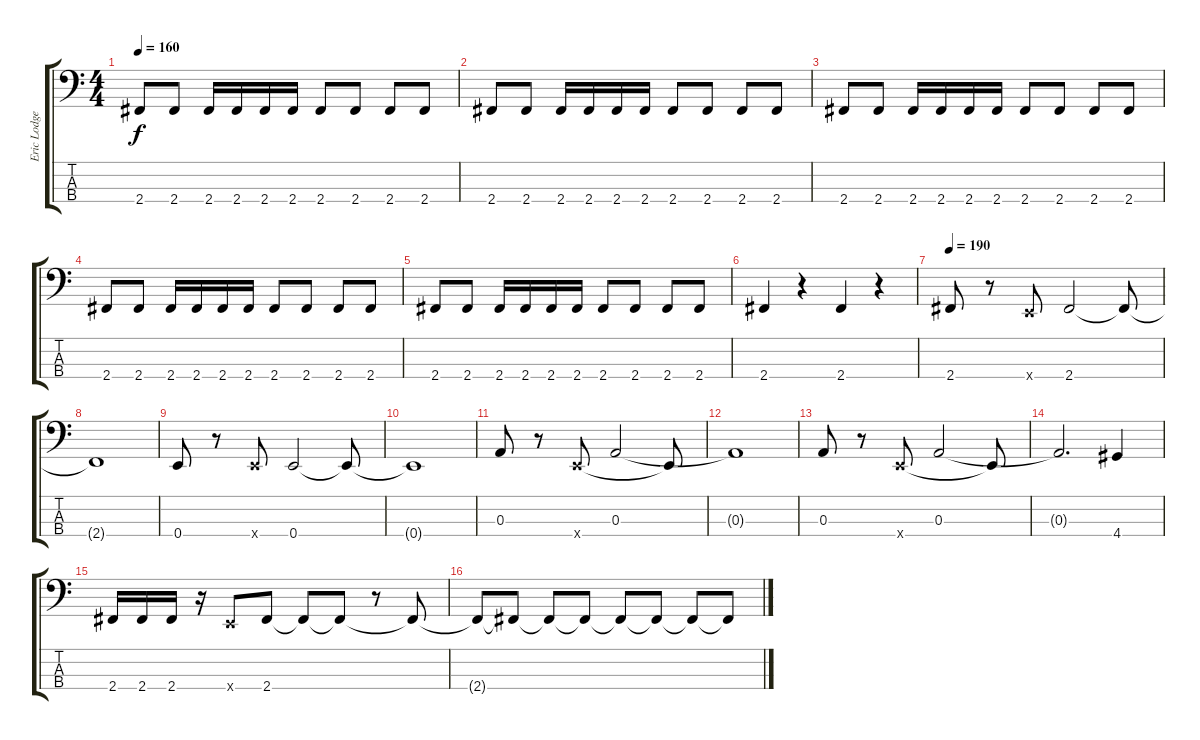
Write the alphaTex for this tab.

\track ("Eric Lodge" "Eric Lodge") {instrument electricbassfinger}
\staff {score tabs}
\tuning (G2 D2 A1 E1) {hide}
\ts (4 4)
\tempo 160
\clef f4
\ks c
2.4.8{dy f} 2.4.8 2.4.16 2.4.16 2.4.16 2.4.16 2.4.8 2.4.8 2.4.8 2.4.8 |
2.4.8 2.4.8 2.4.16 2.4.16 2.4.16 2.4.16 2.4.8 2.4.8 2.4.8 2.4.8 |
2.4.8 2.4.8 2.4.16 2.4.16 2.4.16 2.4.16 2.4.8 2.4.8 2.4.8 2.4.8 |
2.4.8 2.4.8 2.4.16 2.4.16 2.4.16 2.4.16 2.4.8 2.4.8 2.4.8 2.4.8 |
2.4.8 2.4.8 2.4.16 2.4.16 2.4.16 2.4.16 2.4.8 2.4.8 2.4.8 2.4.8 |
2.4.4 r.4 2.4.4 r.4 |
\tempo 190
2.4.8 r.8 0.4{x}.8 2.4.2 2.4{t}.8 |
2.4{t}.1 |
0.4.8 r.8 0.4{x}.8 0.4.2 0.4{t}.8 |
0.4{t}.1 |
0.3.8 r.8 0.4{x}.8 0.3.2 0.4{t}.8 |
0.3{t}.1 |
0.3.8 r.8 0.4{x}.8 0.3.2 0.4{t}.8 |
0.3{t}.2{d} 4.4.4 |
2.4.16 2.4.16 2.4.16 r.16 0.4{x}.8 2.4.8 2.4{t}.8 2.4{t}.8 r.8 2.4{t}.8 |
2.4{t}.8 2.4{t}.8 2.4{t}.8 2.4{t}.8 2.4{t}.8 2.4{t}.8 2.4{t}.8 2.4{t}.8
